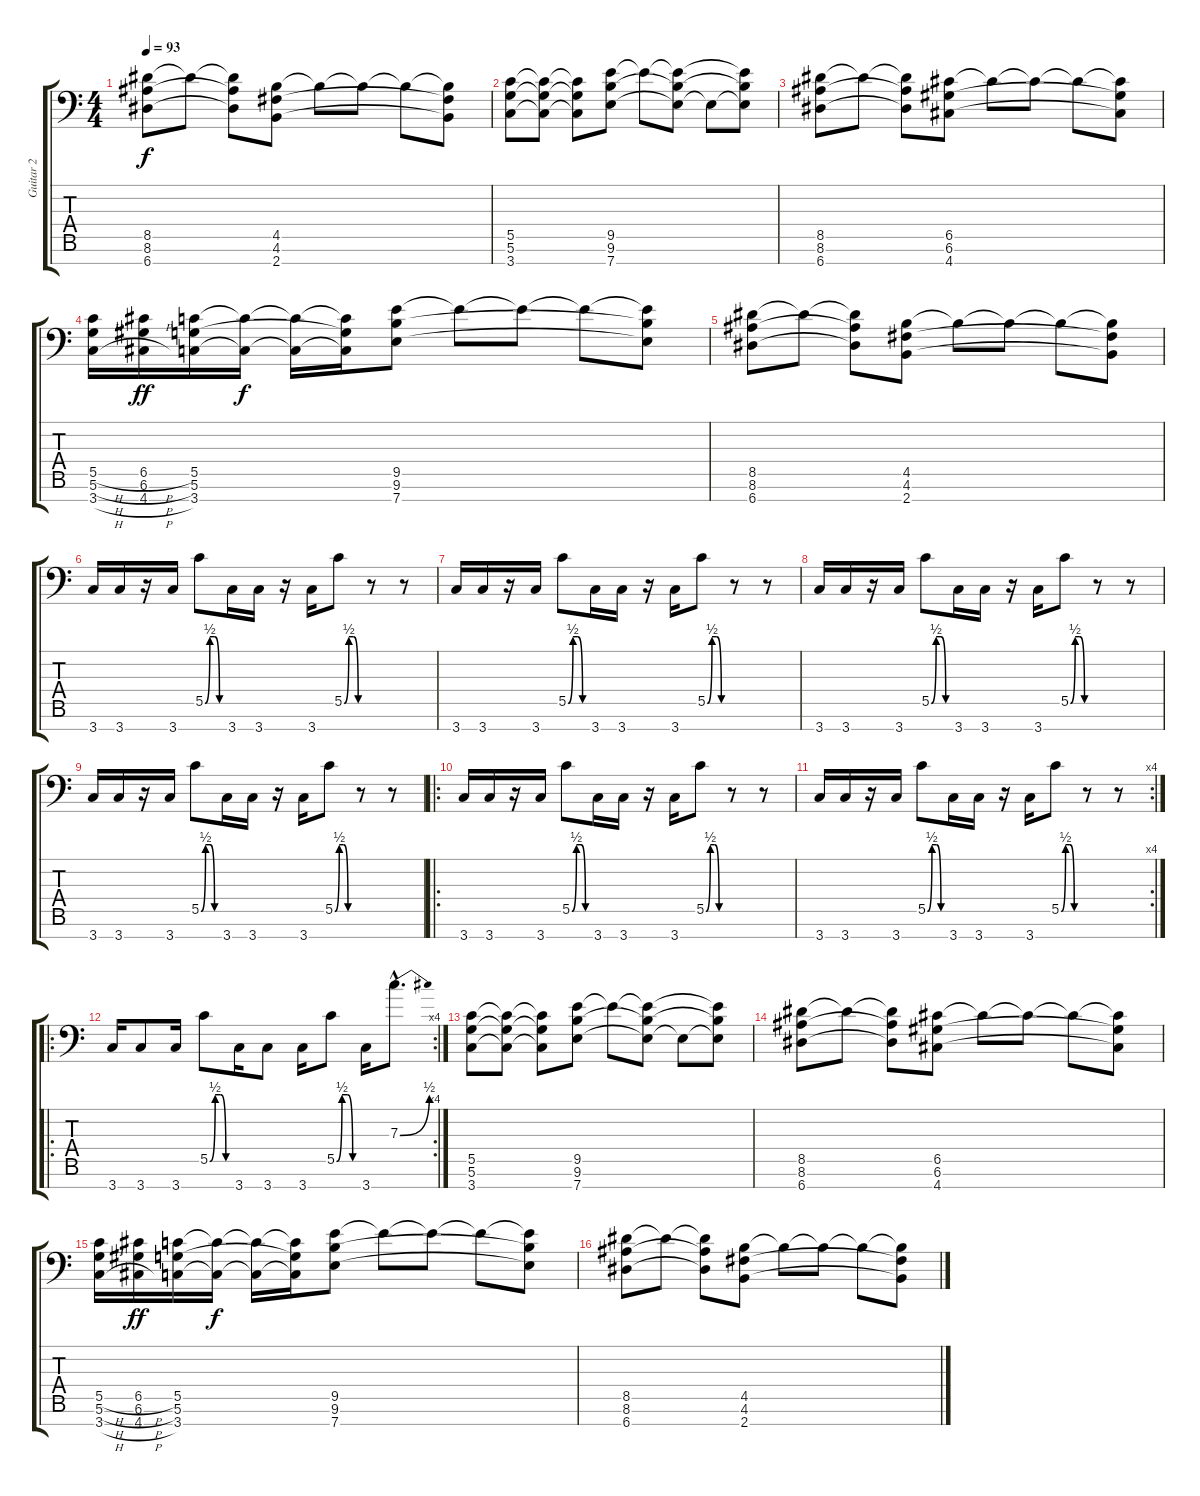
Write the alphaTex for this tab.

\track ("Guitar 2" "Guitar 2") {instrument distortionguitar}
\staff {score tabs}
\tuning (D4 A3 F3 C3 G2 D2 A1) {hide}
\ts (4 4)
\tempo 93
\clef f4
\ks c
(8.5 8.6 6.7).8{dy f} 8.5{t}.8 (8.5{t} 8.6{t} 6.7{t}).8 (4.5 4.6 2.7).8 4.5{t}.8 4.5{t}.8 4.5{t}.8 (4.5{t} 4.6{t} 2.7{t}).8 |
(5.5 5.6 3.7).8 (5.5{t} 5.6{t} 3.7{t}).8 (5.5{t} 5.6{t} 3.7{t}).8 (9.5 9.6 7.7).8 9.5{t}.8 (9.5{t} 9.6{t} 7.7{t}).8 7.7{t}.8 (9.5{t} 9.6{t} 7.7{t}).8 |
(8.5 8.6 6.7).8 8.5{t}.8 (8.5{t} 8.6{t} 6.7{t}).8 (6.5 6.6 4.7).8 6.5{t}.8 6.5{t}.8 6.5{t}.8 (6.5{t} 6.6{t} 4.7{t}).8 |
(5.5{h} 5.6{h} 3.7{h}).16 (6.5{h} 6.6{h} 4.7{h}).16{dy ff} (5.5 5.6 3.7).16 (5.5{t} 3.7{t}).16{dy f} (5.5{t} 3.7{t}).16 (5.5{t} 5.6{t} 3.7{t}).16 (9.5 9.6 7.7).8 9.5{t}.8 9.5{t}.8 9.5{t}.8 (9.5{t} 9.6{t} 7.7{t}).8 |
(8.5 8.6 6.7).8 8.5{t}.8 (8.5{t} 8.6{t} 6.7{t}).8 (4.5 4.6 2.7).8 4.5{t}.8 4.5{t}.8 4.5{t}.8 (4.5{t} 4.6{t} 2.7{t}).8 |
3.7.16{volume 12 instrument overdrivenguitar} 3.7.16 r.16 3.7.16 5.5{be (custom 0 0 15 2 30 2 45 0 60 0)}.8 3.7.16 3.7.16 r.16 3.7.16 5.5{be (custom 0 0 15 2 30 2 45 0 60 0)}.8 r.8 r.8 |
3.7.16 3.7.16 r.16 3.7.16 5.5{be (custom 0 0 15 2 30 2 45 0 60 0)}.8 3.7.16 3.7.16 r.16 3.7.16 5.5{be (custom 0 0 15 2 30 2 45 0 60 0)}.8 r.8 r.8 |
3.7.16 3.7.16 r.16 3.7.16 5.5{be (custom 0 0 15 2 30 2 45 0 60 0)}.8 3.7.16 3.7.16 r.16 3.7.16 5.5{be (custom 0 0 15 2 30 2 45 0 60 0)}.8 r.8 r.8 |
3.7.16 3.7.16 r.16 3.7.16 5.5{be (custom 0 0 15 2 30 2 45 0 60 0)}.8 3.7.16 3.7.16 r.16 3.7.16 5.5{be (custom 0 0 15 2 30 2 45 0 60 0)}.8 r.8 r.8 |
\ro
3.7.16 3.7.16 r.16 3.7.16 5.5{be (custom 0 0 15 2 30 2 45 0 60 0)}.8 3.7.16 3.7.16 r.16 3.7.16 5.5{be (custom 0 0 15 2 30 2 45 0 60 0)}.8 r.8 r.8 |
\rc 4
3.7.16 3.7.16 r.16 3.7.16 5.5{be (custom 0 0 15 2 30 2 45 0 60 0)}.8 3.7.16 3.7.16 r.16 3.7.16 5.5{be (custom 0 0 15 2 30 2 45 0 60 0)}.8 r.8 r.8 |
\ro
\rc 4
3.7.16{volume 13 instrument distortionguitar} 3.7.8 3.7.16 5.5{be (custom 0 0 15 2 30 2 45 0 60 0)}.8 3.7.16 3.7.8 3.7.16 5.5{be (custom 0 0 15 2 30 2 45 0 60 0)}.8 3.7.16 7.3{be (bend 0 0 60 2) hac}.8{d} |
(5.5 5.6 3.7).8 (5.5{t} 5.6{t} 3.7{t}).8 (5.5{t} 5.6{t} 3.7{t}).8 (9.5 9.6 7.7).8 9.5{t}.8 (9.5{t} 9.6{t} 7.7{t}).8 7.7{t}.8 (9.5{t} 9.6{t} 7.7{t}).8 |
(8.5 8.6 6.7).8 8.5{t}.8 (8.5{t} 8.6{t} 6.7{t}).8 (6.5 6.6 4.7).8 6.5{t}.8 6.5{t}.8 6.5{t}.8 (6.5{t} 6.6{t} 4.7{t}).8 |
(5.5{h} 5.6{h} 3.7{h}).16 (6.5{h} 6.6{h} 4.7{h}).16{dy ff} (5.5 5.6 3.7).16 (5.5{t} 3.7{t}).16{dy f} (5.5{t} 3.7{t}).16 (5.5{t} 5.6{t} 3.7{t}).16 (9.5 9.6 7.7).8 9.5{t}.8 9.5{t}.8 9.5{t}.8 (9.5{t} 9.6{t} 7.7{t}).8 |
(8.5 8.6 6.7).8 8.5{t}.8 (8.5{t} 8.6{t} 6.7{t}).8 (4.5 4.6 2.7).8 4.5{t}.8 4.5{t}.8 4.5{t}.8 (4.5{t} 4.6{t} 2.7{t}).8
